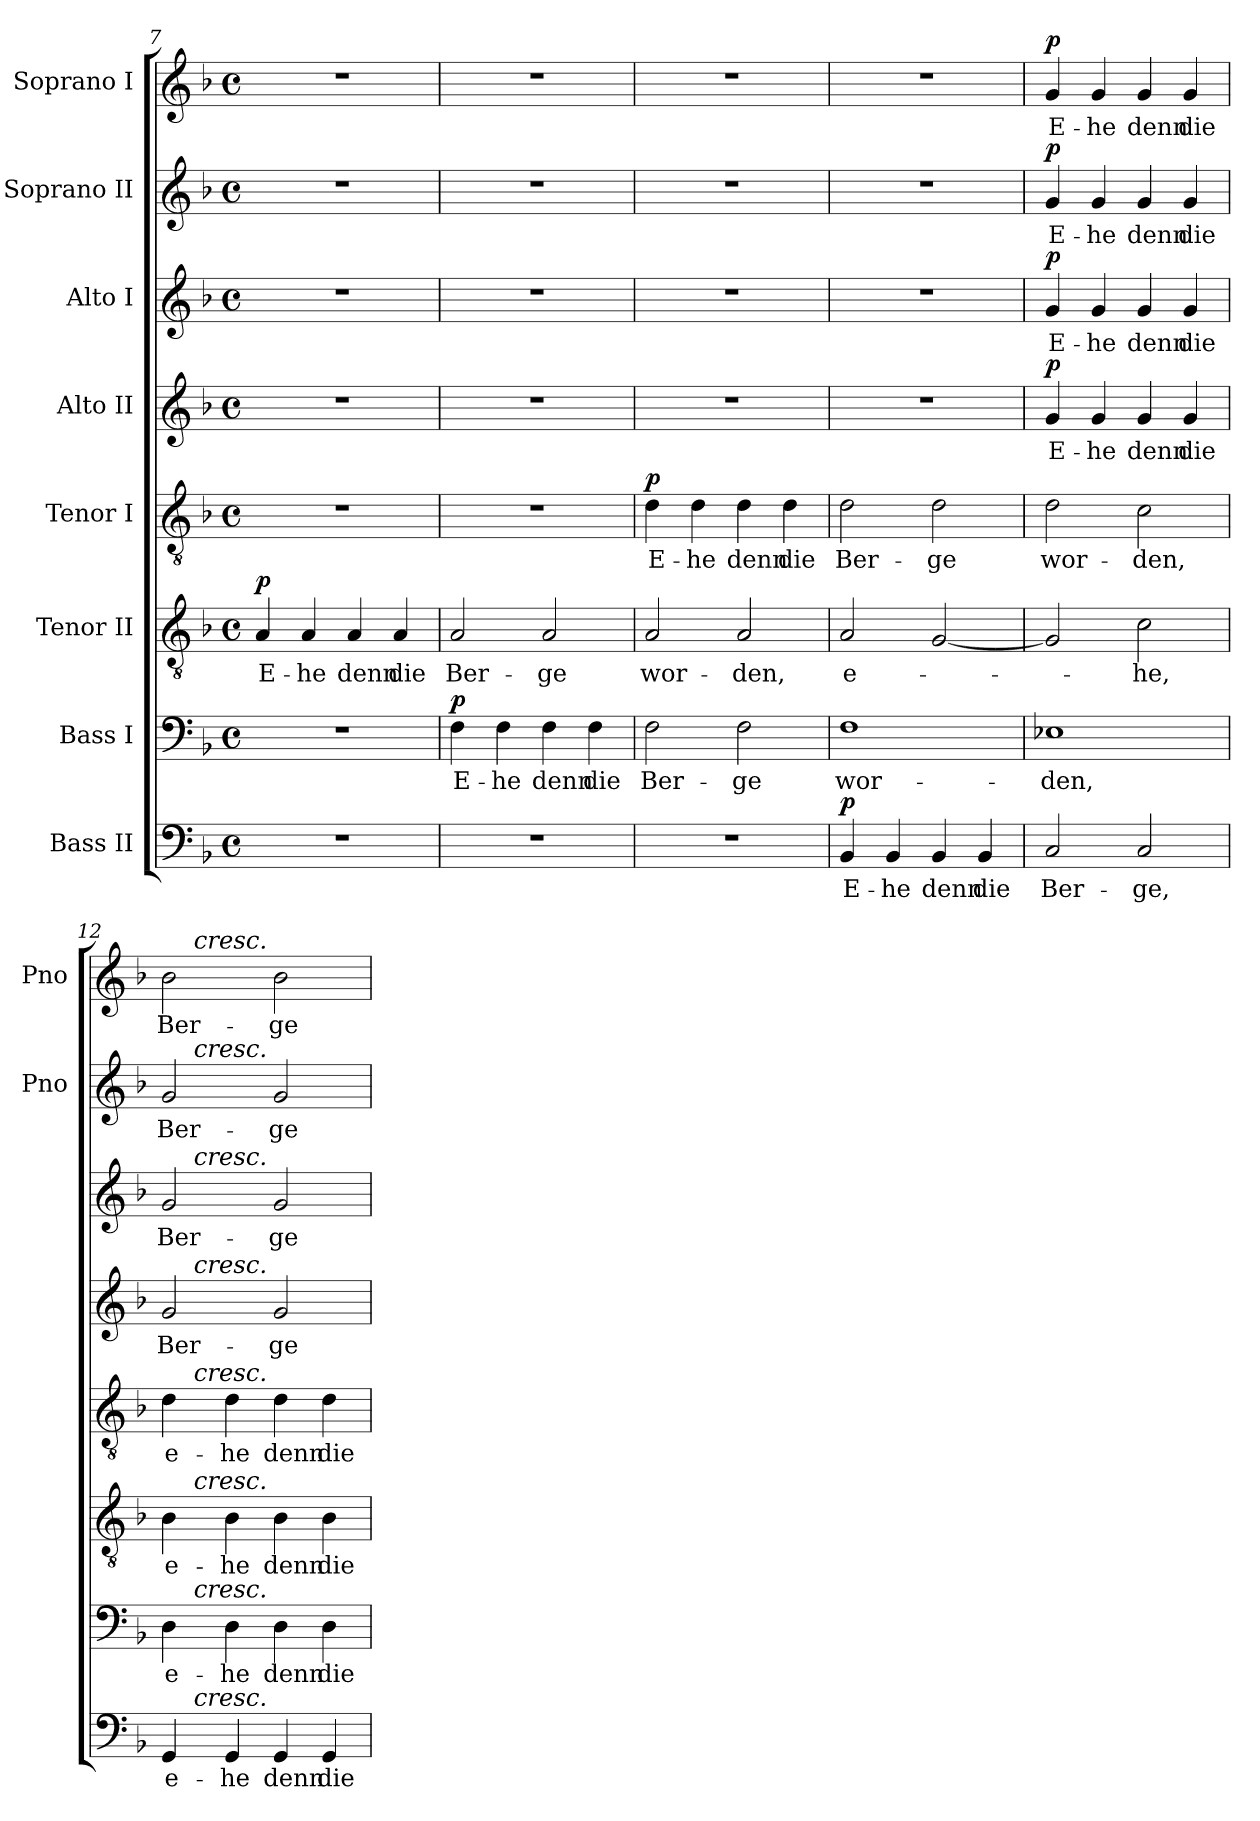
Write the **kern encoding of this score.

**kern	**text	**dynam	**kern	**text	**dynam	**kern	**text	**dynam	**kern	**text	**dynam	**kern	**text	**dynam	**kern	**text	**dynam	**kern	**text	**dynam	**kern	**text	**dynam
*part8	*part8	*part8	*part7	*part7	*part7	*part6	*part6	*part6	*part5	*part5	*part5	*part4	*part4	*part4	*part3	*part3	*part3	*part2	*part2	*part2	*part1	*part1	*part1
*staff8	*staff8	*staff8	*staff7	*staff7	*staff7	*staff6	*staff6	*staff6	*staff5	*staff5	*staff5	*staff4	*staff4	*staff4	*staff3	*staff3	*staff3	*staff2	*staff2	*staff2	*staff1	*staff1	*staff1
*I"Bass II	*	*	*I"Bass I	*	*	*I"Tenor II	*	*	*I"Tenor I	*	*	*I"Alto II	*	*	*I"Alto I	*	*	*I"Soprano II	*	*	*I"Soprano I	*	*
*	*	*	*	*	*	*	*	*	*	*	*	*	*	*	*	*	*	*I'Pno	*	*	*I'Pno	*	*
!!LO:PB:g=z
*clefF4	*	*	*clefF4	*	*	*clefGv2	*	*	*clefGv2	*	*	*clefG2	*	*	*clefG2	*	*	*clefG2	*	*	*clefG2	*	*
*k[b-]	*	*	*k[b-]	*	*	*k[b-]	*	*	*k[b-]	*	*	*k[b-]	*	*	*k[b-]	*	*	*k[b-]	*	*	*k[b-]	*	*
*d:	*	*	*d:	*	*	*d:	*	*	*d:	*	*	*d:	*	*	*d:	*	*	*d:	*	*	*d:	*	*
*M4/4	*	*	*M4/4	*	*	*M4/4	*	*	*M4/4	*	*	*M4/4	*	*	*M4/4	*	*	*M4/4	*	*	*M4/4	*	*
*met(c)	*	*	*met(c)	*	*	*met(c)	*	*	*met(c)	*	*	*met(c)	*	*	*met(c)	*	*	*met(c)	*	*	*met(c)	*	*
=7	=7	=7	=7	=7	=7	=7	=7	=7	=7	=7	=7	=7	=7	=7	=7	=7	=7	=7	=7	=7	=7	=7	=7
!	!	!	!	!	!	!	!	!LO:DY:a	!	!	!	!	!	!	!	!	!	!	!	!	!	!	!
1r	.	.	1r	.	.	4A/	E-	p	1r	.	.	1r	.	.	1r	.	.	1r	.	.	1r	.	.
.	.	.	.	.	.	4A/	-he	.	.	.	.	.	.	.	.	.	.	.	.	.	.	.	.
.	.	.	.	.	.	4A/	denn	.	.	.	.	.	.	.	.	.	.	.	.	.	.	.	.
.	.	.	.	.	.	4A/	die	.	.	.	.	.	.	.	.	.	.	.	.	.	.	.	.
=8	=8	=8	=8	=8	=8	=8	=8	=8	=8	=8	=8	=8	=8	=8	=8	=8	=8	=8	=8	=8	=8	=8	=8
!	!	!	!	!	!LO:DY:a	!	!	!	!	!	!	!	!	!	!	!	!	!	!	!	!	!	!
1r	.	.	4F\	E-	p	2A/	Ber-	.	1r	.	.	1r	.	.	1r	.	.	1r	.	.	1r	.	.
.	.	.	4F\	-he	.	.	.	.	.	.	.	.	.	.	.	.	.	.	.	.	.	.	.
.	.	.	4F\	denn	.	2A/	-ge	.	.	.	.	.	.	.	.	.	.	.	.	.	.	.	.
.	.	.	4F\	die	.	.	.	.	.	.	.	.	.	.	.	.	.	.	.	.	.	.	.
=9	=9	=9	=9	=9	=9	=9	=9	=9	=9	=9	=9	=9	=9	=9	=9	=9	=9	=9	=9	=9	=9	=9	=9
!	!	!	!	!	!	!	!	!	!	!	!LO:DY:a	!	!	!	!	!	!	!	!	!	!	!	!
1r	.	.	2F\	Ber-	.	2A/	wor-	.	4d\	E-	p	1r	.	.	1r	.	.	1r	.	.	1r	.	.
.	.	.	.	.	.	.	.	.	4d\	-he	.	.	.	.	.	.	.	.	.	.	.	.	.
.	.	.	2F\	-ge	.	2A/	-den,	.	4d\	denn	.	.	.	.	.	.	.	.	.	.	.	.	.
.	.	.	.	.	.	.	.	.	4d\	die	.	.	.	.	.	.	.	.	.	.	.	.	.
=10	=10	=10	=10	=10	=10	=10	=10	=10	=10	=10	=10	=10	=10	=10	=10	=10	=10	=10	=10	=10	=10	=10	=10
!	!	!LO:DY:a	!	!	!	!	!	!	!	!	!	!	!	!	!	!	!	!	!	!	!	!	!
4BB-/	E-	p	1F	wor-	.	2A/	e-	.	2d\	Ber-	.	1r	.	.	1r	.	.	1r	.	.	1r	.	.
4BB-/	-he	.	.	.	.	.	.	.	.	.	.	.	.	.	.	.	.	.	.	.	.	.	.
4BB-/	denn	.	.	.	.	[2G/	.	.	2d\	-ge	.	.	.	.	.	.	.	.	.	.	.	.	.
4BB-/	die	.	.	.	.	.	.	.	.	.	.	.	.	.	.	.	.	.	.	.	.	.	.
=11	=11	=11	=11	=11	=11	=11	=11	=11	=11	=11	=11	=11	=11	=11	=11	=11	=11	=11	=11	=11	=11	=11	=11
!	!	!	!	!	!	!	!	!	!	!	!	!	!	!LO:DY:a	!	!	!LO:DY:a	!	!	!LO:DY:a	!	!	!LO:DY:a
2C/	-Ber-	.	1E-X	-den,	.	2G/]	.	.	2d\	wor-	.	4g/	E-	p	4g/	E-	p	4g/	E-	p	4g/	E-	p
.	.	.	.	.	.	.	.	.	.	.	.	4g/	-he	.	4g/	-he	.	4g/	-he	.	4g/	-he	.
2C/	-ge,	.	.	.	.	2c\	-he,	.	2c\	-den,	.	4g/	denn	.	4g/	denn	.	4g/	denn	.	4g/	denn	.
.	.	.	.	.	.	.	.	.	.	.	.	4g/	die	.	4g/	die	.	4g/	die	.	4g/	die	.
=12	=12	=12	=12	=12	=12	=12	=12	=12	=12	=12	=12	=12	=12	=12	=12	=12	=12	=12	=12	=12	=12	=12	=12
*^	*	*	*^	*	*	*^	*	*	*^	*	*	*^	*	*	*^	*	*	*^	*	*	*^	*	*
4GG/	8ryy	e-	.	4D\	8ryy	e-	.	4B-\	8ryy	e-	.	4d\	8ryy	e-	.	2g/	8ryy	Ber-	.	2g/	8ryy	Ber-	.	2g/	8ryy	Ber-	.	2b-\	8ryy	Ber-	.
!	!	!	!	!	!	!	!	!	!	!	!	!	!	!	!	!	!	!	!	!	!	!	!	!	!	!	!	!	!LO:TX:a:i:t=cresc.	!	!
!	!	!	!	!	!	!	!	!	!	!	!	!	!	!	!	!	!	!	!	!	!	!	!	!	!LO:TX:a:i:t=cresc.	!	!	!	!	!	!
!	!	!	!	!	!	!	!	!	!	!	!	!	!	!	!	!	!	!	!	!	!LO:TX:a:i:t=cresc.	!	!	!	!	!	!	!	!	!	!
!	!	!	!	!	!	!	!	!	!	!	!	!	!	!	!	!	!LO:TX:a:i:t=cresc.	!	!	!	!	!	!	!	!	!	!	!	!	!	!
!	!	!	!	!	!	!	!	!	!	!	!	!	!LO:TX:a:i:t=cresc.	!	!	!	!	!	!	!	!	!	!	!	!	!	!	!	!	!	!
!	!	!	!	!	!	!	!	!	!LO:TX:a:i:t=cresc.	!	!	!	!	!	!	!	!	!	!	!	!	!	!	!	!	!	!	!	!	!	!
!	!	!	!	!	!LO:TX:a:i:t=cresc.	!	!	!	!	!	!	!	!	!	!	!	!	!	!	!	!	!	!	!	!	!	!	!	!	!	!
!	!LO:TX:a:i:t=cresc.	!	!	!	!	!	!	!	!	!	!	!	!	!	!	!	!	!	!	!	!	!	!	!	!	!	!	!	!	!	!
.	2..ryy	.	.	.	2..ryy	.	.	.	2..ryy	.	.	.	2..ryy	.	.	.	2..ryy	.	.	.	2..ryy	.	.	.	2..ryy	.	.	.	2..ryy	.	.
4GG/	.	-he	.	4D\	.	-he	.	4B-\	.	-he	.	4d\	.	-he	.	.	.	.	.	.	.	.	.	.	.	.	.	.	.	.	.
4GG/	.	denn	.	4D\	.	denn	.	4B-\	.	denn	.	4d\	.	denn	.	2g/	.	-ge	.	2g/	.	-ge	.	2g/	.	-ge	.	2b-\	.	-ge	.
4GG/	.	die	.	4D\	.	die	.	4B-\	.	die	.	4d\	.	die	.	.	.	.	.	.	.	.	.	.	.	.	.	.	.	.	.
*v	*v	*	*	*	*	*	*	*v	*v	*	*	*v	*v	*	*	*v	*v	*	*	*v	*v	*	*	*v	*v	*	*	*v	*v	*	*
*	*	*	*v	*v	*	*	*	*	*	*	*	*	*	*	*	*	*	*	*	*	*	*	*	*
=	=	=	=	=	=	=	=	=	=	=	=	=	=	=	=	=	=	=	=	=	=	=	=
*-	*-	*-	*-	*-	*-	*-	*-	*-	*-	*-	*-	*-	*-	*-	*-	*-	*-	*-	*-	*-	*-	*-	*-
